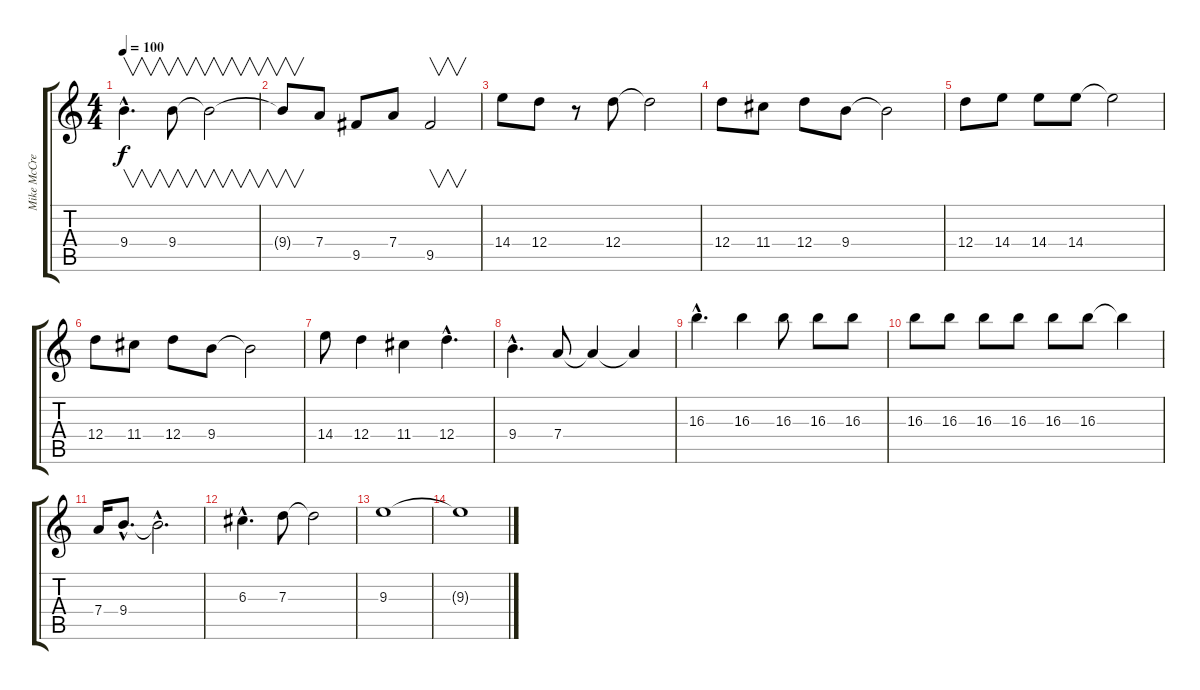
\track ("Mike McCready" "Mike McCre") {instrument overdrivenguitar}
\staff {score tabs}
\tuning (E4 B3 G3 D3 A2 E2) {hide}
\ts (4 4)
\tempo 100
\clef g2
\ks c
9.4{hac}.4{v d dy f} 9.4.8{v} 9.4{t}.2{v} |
9.4{t}.8{v} 7.4.8 9.5.8 7.4.8 9.5.2{v} |
14.4.8 12.4.8 r.8 12.4.8 12.4{t}.2 |
12.4.8 11.4.8 12.4.8 9.4.8 9.4{t}.2 |
12.4.8 14.4.8 14.4.8 14.4.8 14.4{t}.2 |
12.4.8 11.4.8 12.4.8 9.4.8 9.4{t}.2 |
14.4.8 12.4.4 11.4.4 12.4{hac}.4{d} |
9.4{hac}.4{d} 7.4.8 7.4{t}.4 7.4{t}.4 |
16.3{hac}.4{d} 16.3.4 16.3.8 16.3.8 16.3.8 |
16.3.8 16.3.8 16.3.8 16.3.8 16.3.8 16.3.8 16.3{t}.4 |
7.4.16 9.4{hac}.8{d} 9.4{hac t}.2{d} |
6.3{hac}.4{d} 7.3.8 7.3{t}.2 |
9.3.1 |
9.3{t}.1
